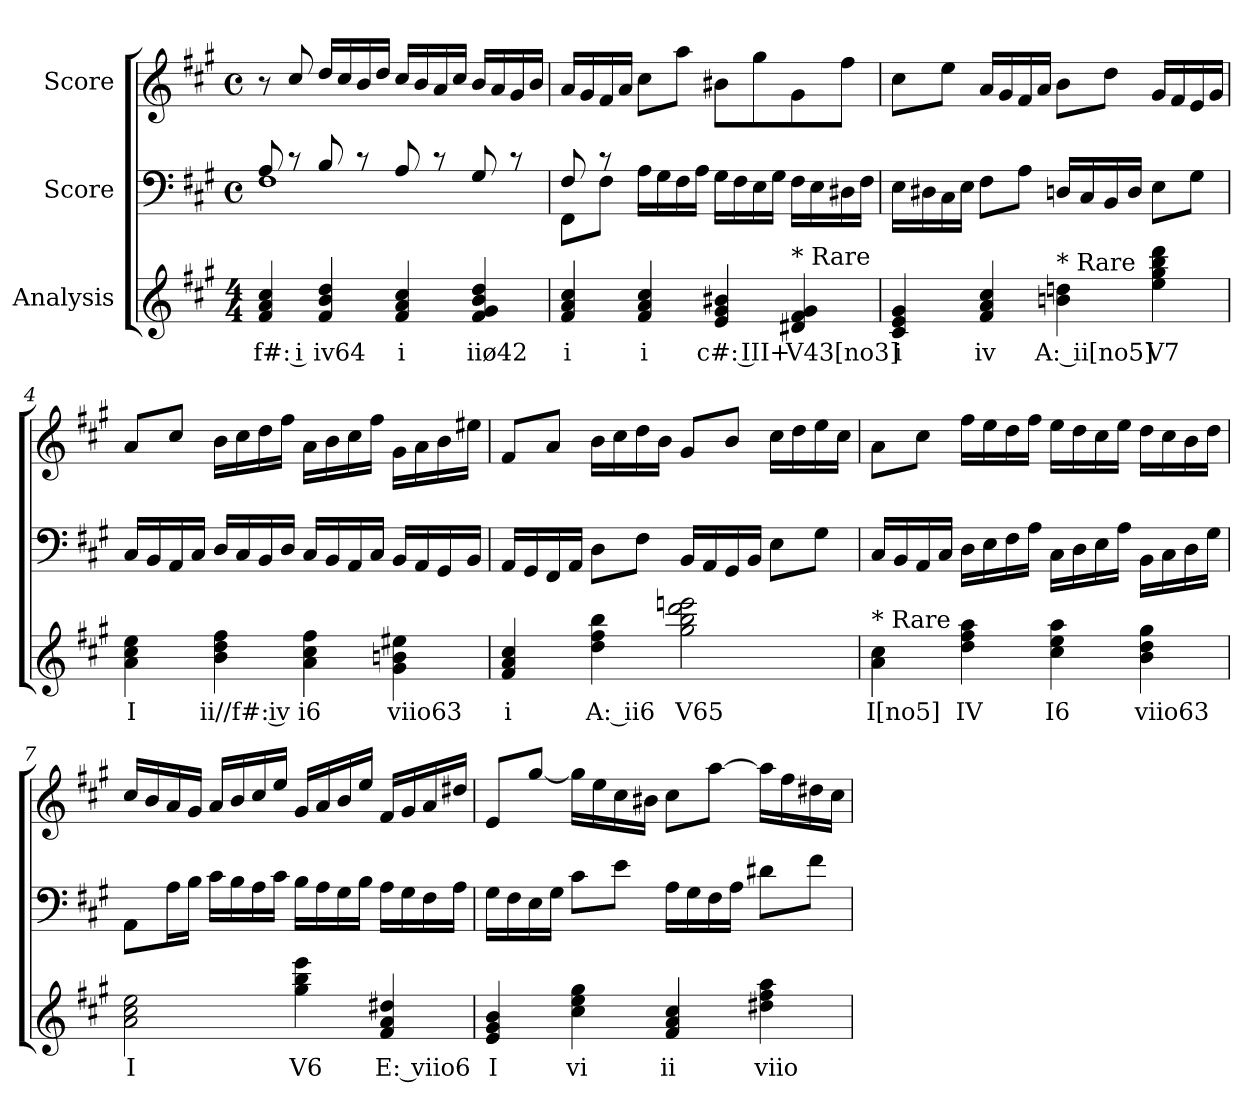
**kern	**text	**kern	**kern
*part3	*part3	*part2	*part1
*staff3	*staff3	*staff2	*staff1
*I"Analysis	*	*I"Score	*I"Score
*	*	*clefF4	*clefG2
*k[f#c#g#]	*	*k[f#c#g#]	*k[f#c#g#]
*M4/4	*	*M4/4	*M4/4
*	*	*met(c)	*met(c)
=1	=1	=1	=1
*	*	*^	*
4f# 4a 4cc#	f#: i	8A/	1F#	8r
.	.	8r	.	8cc#/
4f# 4b 4dd	iv64	8B/	.	16dd/LL
.	.	.	.	16cc#/
.	.	8r	.	16b/
.	.	.	.	16dd/JJ
4f# 4a 4cc#	i	8A/	.	16cc#/LL
.	.	.	.	16b/
.	.	8r	.	16a/
.	.	.	.	16cc#/JJ
4f# 4g# 4b 4dd	iiø42	8G#/	.	16b/LL
.	.	.	.	16a/
.	.	8r	.	16g#/
.	.	.	.	16b/JJ
=2	=2	=2	=2	=2
*	*	*	*	*^
4f# 4a 4cc#	i	8F#/	8FF#\L	16a/LL	4ryy
.	.	.	.	16g#/	.
.	.	8r	8F#\J	16f#/	.
.	.	.	.	16a/JJ	.
4f# 4a 4cc#	i	16A\LL	2.ryy	8cc#\L	2.ryy
.	.	16G#\	.	.	.
.	.	16F#\	.	8aa\J	.
.	.	16A\JJ	.	.	.
4e 4g# 4b#X	c#: III+	16G#\LL	.	8b#X\L	.
.	.	16F#\	.	.	.
.	.	16E\	.	8gg#\	.
.	.	16G#\JJ	.	.	.
!LO:TX:t=* Rare	!	!	!	!	!
4d#X 4f# 4g#	V43[no3]	16F#\LL	.	8g#\	.
.	.	16E\	.	.	.
.	.	16D#X\	.	8ff#\J	.
.	.	16F#\JJ	.	.	.
*	*	*v	*v	*	*
*	*	*	*v	*v
!!LO:LB:g=z
=3	=3	=3	=3
4c# 4e 4g#	i	16E\LL	8cc#\L
.	.	16D#X\	.
.	.	16C#\	8ee\J
.	.	16E\JJ	.
4f# 4a 4cc#	iv	8F#\L	16a/LL
.	.	.	16g#/
.	.	8A\J	16f#/
.	.	.	16a/JJ
!LO:TX:t=* Rare	!	!	!
4bn 4ddn	A: ii[no5]	16Dn/LL	8b\L
.	.	16C#/	.
.	.	16BB/	8dd\J
.	.	16D/JJ	.
4ee 4gg# 4bb 4ddd	V7	8E\L	16g#/LL
.	.	.	16f#/
.	.	8G#\J	16e/
.	.	.	16g#/JJ
=4	=4	=4	=4
4a 4cc# 4ee	I	16C#/LL	8a/L
.	.	16BB/	.
.	.	16AA/	8cc#/J
.	.	16C#/JJ	.
4b 4dd 4ff#	ii//f#: iv	16D/LL	16b\LL
.	.	16C#/	16cc#\
.	.	16BB/	16dd\
.	.	16D/JJ	16ff#\JJ
4a 4cc# 4ff#	i6	16C#/LL	16a\LL
.	.	16BB/	16b\
.	.	16AA/	16cc#\
.	.	16C#/JJ	16ff#\JJ
4g# 4bn 4ee#X	viio63	16BB/LL	16g#\LL
.	.	16AA/	16a\
.	.	16GG#/	16b\
.	.	16BB/JJ	16ee#X\JJ
!!LO:LB:g=z
=5	=5	=5	=5
4f# 4a 4cc#	i	16AA/LL	8f#/L
.	.	16GG#/	.
.	.	16FF#/	8a/J
.	.	16AA/JJ	.
4dd 4ff# 4bb	A: ii6	8D\L	16b\LL
.	.	.	16cc#\
.	.	8F#\J	16dd\
.	.	.	16b\JJ
2gg# 2bb 2ddd 2eeen	V65	16BB/LL	8g#/L
.	.	16AA/	.
.	.	16GG#/	8b/J
.	.	16BB/JJ	.
.	.	8E\L	16cc#\LL
.	.	.	16dd\
.	.	8G#\J	16ee\
.	.	.	16cc#\JJ
=6	=6	=6	=6
!LO:TX:t=* Rare	!	!	!
4a 4cc#	I[no5]	16C#/LL	8a\L
.	.	16BB/	.
.	.	16AA/	8cc#\J
.	.	16C#/JJ	.
4dd 4ff# 4aa	IV	16D\LL	16ff#\LL
.	.	16E\	16ee\
.	.	16F#\	16dd\
.	.	16A\JJ	16ff#\JJ
4cc# 4ee 4aa	I6	16C#\LL	16ee\LL
.	.	16D\	16dd\
.	.	16E\	16cc#\
.	.	16A\JJ	16ee\JJ
4b 4dd 4gg#	viio63	16BB\LL	16dd\LL
.	.	16C#\	16cc#\
.	.	16D\	16b\
.	.	16G#\JJ	16dd\JJ
!!LO:LB:g=z
=7	=7	=7	=7
2a 2cc# 2ee	I	8AA\L	16cc#/LL
.	.	.	16b/
.	.	16A\L	16a/
.	.	16B\JJ	16g#/JJ
.	.	16c#\LL	16a/LL
.	.	16B\	16b/
.	.	16A\	16cc#/
.	.	16c#\JJ	16ee/JJ
4gg# 4bb 4eee	V6	16B\LL	16g#/LL
.	.	16A\	16a/
.	.	16G#\	16b/
.	.	16B\JJ	16ee/JJ
4f# 4a 4dd#X	E: viio6	16A\LL	16f#/LL
.	.	16G#\	16g#/
.	.	16F#\	16a/
.	.	16A\JJ	16dd#X/JJ
=8	=8	=8	=8
4e 4g# 4b	I	16G#\LL	8e/L
.	.	16F#\	.
.	.	16E\	[8gg#/J
.	.	16G#\JJ	.
4cc# 4ee 4gg#	vi	8c#\L	16gg#\LL]
.	.	.	16ee\
.	.	8e\J	16cc#\
.	.	.	16b#X\JJ
4f# 4a 4cc#	ii	16A\LL	8cc#\L
.	.	16G#\	.
.	.	16F#\	[8aa\J
.	.	16A\JJ	.
4dd#X 4ff# 4aa	viio	8d#X\L	16aa\LL]
.	.	.	16ff#\
.	.	8f#\J	16dd#X\
.	.	.	16cc#\JJ
=	=	=	=
*-	*-	*-	*-
